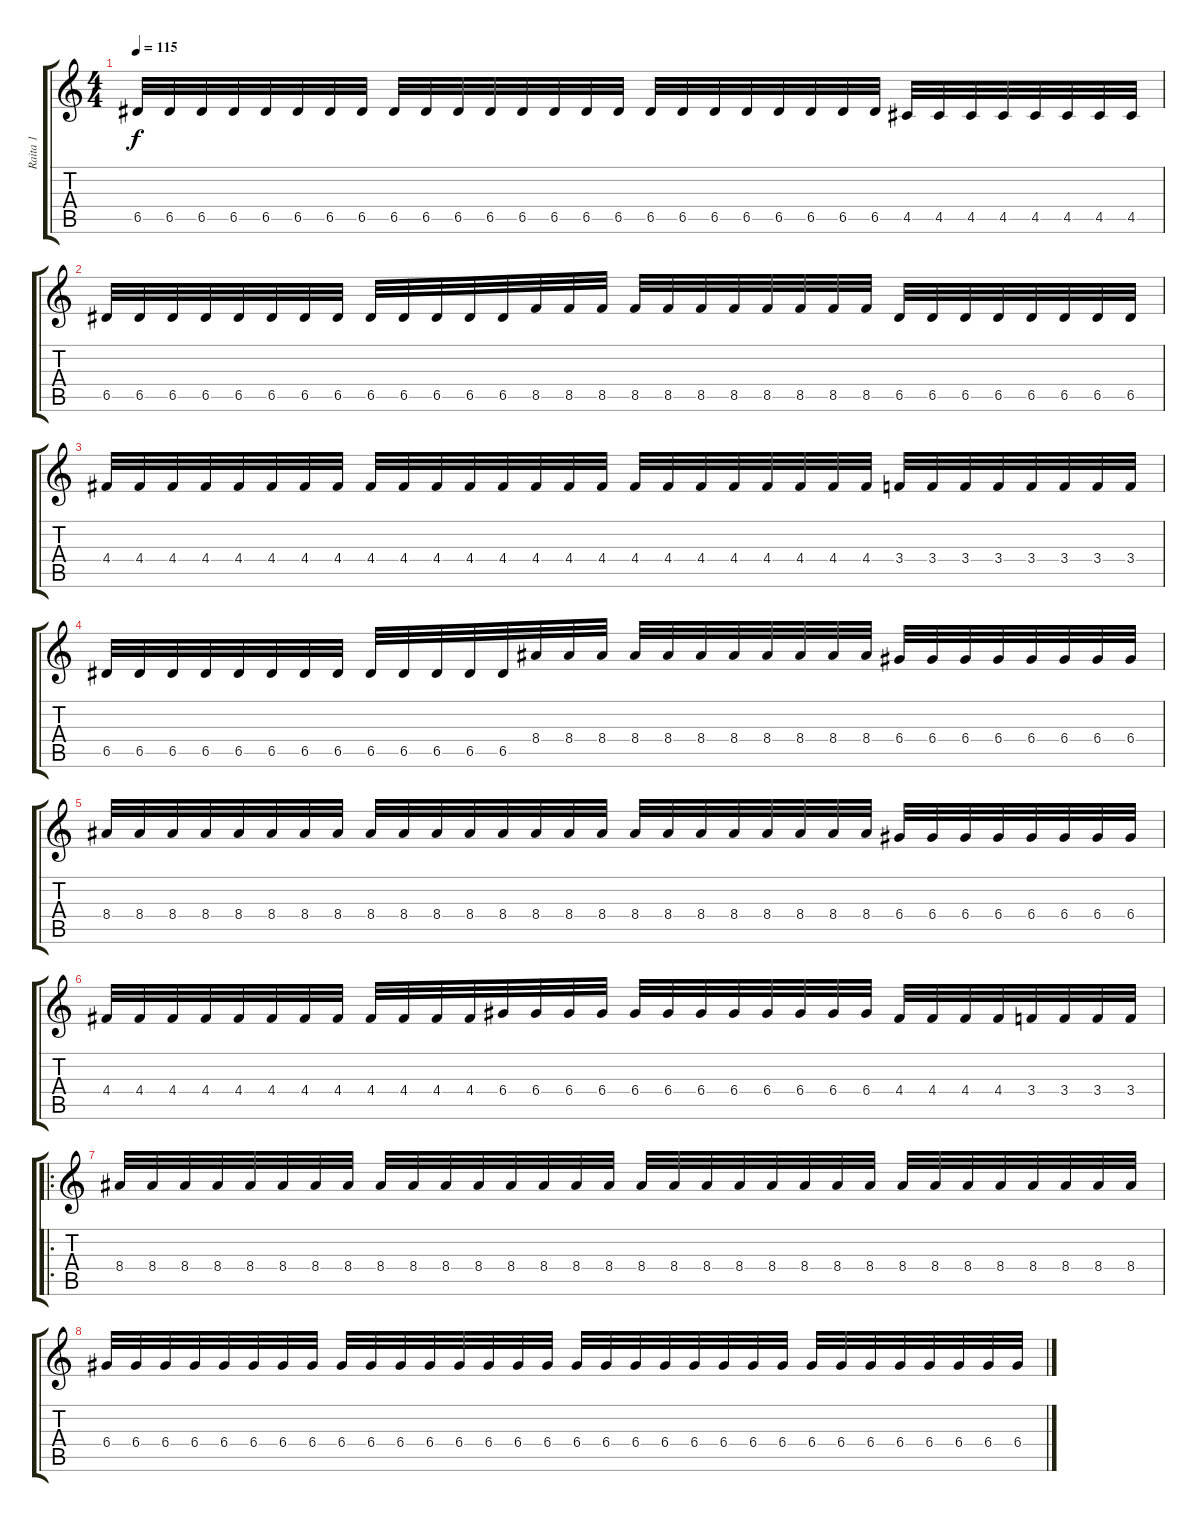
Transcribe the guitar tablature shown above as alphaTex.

\track ("Raita 1" "Raita 1") {instrument distortionguitar}
\staff {score tabs}
\tuning (E4 B3 G3 D3 A2 E2) {hide}
\ts (4 4)
\tempo 115
\clef g2
\ks c
6.5.32{dy f} 6.5.32 6.5.32 6.5.32 6.5.32 6.5.32 6.5.32 6.5.32 6.5.32 6.5.32 6.5.32 6.5.32 6.5.32 6.5.32 6.5.32 6.5.32 6.5.32 6.5.32 6.5.32 6.5.32 6.5.32 6.5.32 6.5.32 6.5.32 4.5.32 4.5.32 4.5.32 4.5.32 4.5.32 4.5.32 4.5.32 4.5.32 |
6.5.32 6.5.32 6.5.32 6.5.32 6.5.32 6.5.32 6.5.32 6.5.32 6.5.32 6.5.32 6.5.32 6.5.32 6.5.32 8.5.32 8.5.32 8.5.32 8.5.32 8.5.32 8.5.32 8.5.32 8.5.32 8.5.32 8.5.32 8.5.32 6.5.32 6.5.32 6.5.32 6.5.32 6.5.32 6.5.32 6.5.32 6.5.32 |
4.4.32 4.4.32 4.4.32 4.4.32 4.4.32 4.4.32 4.4.32 4.4.32 4.4.32 4.4.32 4.4.32 4.4.32 4.4.32 4.4.32 4.4.32 4.4.32 4.4.32 4.4.32 4.4.32 4.4.32 4.4.32 4.4.32 4.4.32 4.4.32 3.4.32 3.4.32 3.4.32 3.4.32 3.4.32 3.4.32 3.4.32 3.4.32 |
6.5.32 6.5.32 6.5.32 6.5.32 6.5.32 6.5.32 6.5.32 6.5.32 6.5.32 6.5.32 6.5.32 6.5.32 6.5.32 8.4.32 8.4.32 8.4.32 8.4.32 8.4.32 8.4.32 8.4.32 8.4.32 8.4.32 8.4.32 8.4.32 6.4.32 6.4.32 6.4.32 6.4.32 6.4.32 6.4.32 6.4.32 6.4.32 |
8.4.32 8.4.32 8.4.32 8.4.32 8.4.32 8.4.32 8.4.32 8.4.32 8.4.32 8.4.32 8.4.32 8.4.32 8.4.32 8.4.32 8.4.32 8.4.32 8.4.32 8.4.32 8.4.32 8.4.32 8.4.32 8.4.32 8.4.32 8.4.32 6.4.32 6.4.32 6.4.32 6.4.32 6.4.32 6.4.32 6.4.32 6.4.32 |
4.4.32 4.4.32 4.4.32 4.4.32 4.4.32 4.4.32 4.4.32 4.4.32 4.4.32 4.4.32 4.4.32 4.4.32 6.4.32 6.4.32 6.4.32 6.4.32 6.4.32 6.4.32 6.4.32 6.4.32 6.4.32 6.4.32 6.4.32 6.4.32 4.4.32 4.4.32 4.4.32 4.4.32 3.4.32 3.4.32 3.4.32 3.4.32 |
\ro
8.4.32 8.4.32 8.4.32 8.4.32 8.4.32 8.4.32 8.4.32 8.4.32 8.4.32 8.4.32 8.4.32 8.4.32 8.4.32 8.4.32 8.4.32 8.4.32 8.4.32 8.4.32 8.4.32 8.4.32 8.4.32 8.4.32 8.4.32 8.4.32 8.4.32 8.4.32 8.4.32 8.4.32 8.4.32 8.4.32 8.4.32 8.4.32 |
6.4.32 6.4.32 6.4.32 6.4.32 6.4.32 6.4.32 6.4.32 6.4.32 6.4.32 6.4.32 6.4.32 6.4.32 6.4.32 6.4.32 6.4.32 6.4.32 6.4.32 6.4.32 6.4.32 6.4.32 6.4.32 6.4.32 6.4.32 6.4.32 6.4.32 6.4.32 6.4.32 6.4.32 6.4.32 6.4.32 6.4.32 6.4.32
